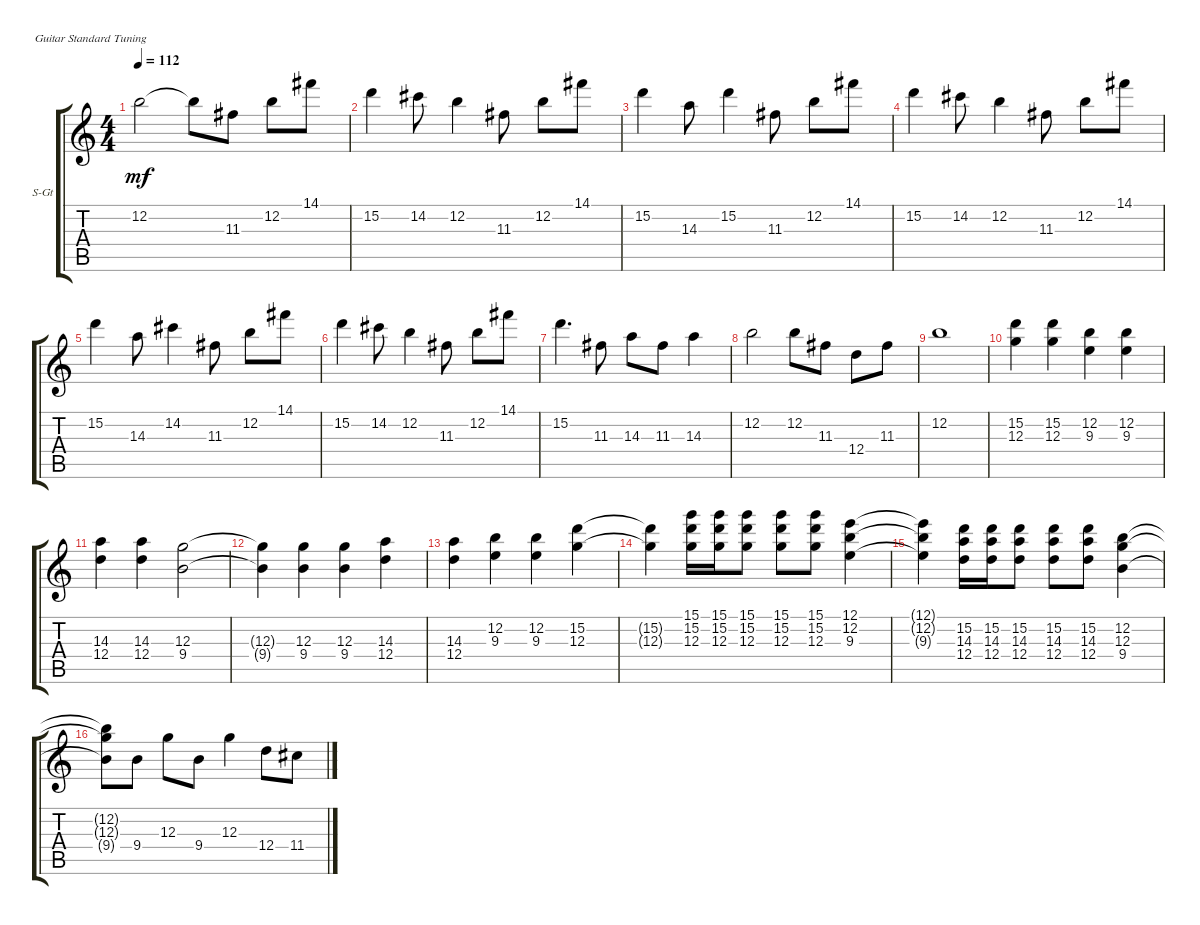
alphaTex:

\defaultSystemsLayout 4
\bracketExtendMode groupsimilarinstruments
\firstSystemTrackNameOrientation horizontal
\otherSystemsTrackNameOrientation horizontal
\track ("Steel Guitar" "S-Gt") {instrument acousticguitarsteel}
\staff {score tabs}
\tuning (E4 B3 G3 D3 A2 E2)
\ts (4 4)
\tempo 112
\clef g2
\ks c
12.2.2{dy mf} 12.2{t}.8 11.3.8 12.2.8 14.1.8 |
15.2.4 14.2.8 12.2.4 11.3.8 12.2.8 14.1.8 |
15.2.4 14.3.8 15.2.4 11.3.8 12.2.8 14.1.8 |
15.2.4 14.2.8 12.2.4 11.3.8 12.2.8 14.1.8 |
15.2.4 14.3.8 14.2.4 11.3.8 12.2.8 14.1.8 |
15.2.4 14.2.8 12.2.4 11.3.8 12.2.8 14.1.8 |
15.2.4{d} 11.3.8 14.3.8 11.3.8 14.3.4 |
12.2.2 12.2.8 11.3.8 12.4.8 11.3.8 |
12.2.1 |
(15.2 12.3).4 (15.2 12.3).4 (12.2 9.3).4 (12.2 9.3).4 |
(14.3 12.4).4 (14.3 12.4).4 (12.3 9.4).2 |
(12.3{t} 9.4{t}).4 (12.3 9.4).4 (12.3 9.4).4 (14.3 12.4).4 |
(14.3 12.4).4 (12.2 9.3).4 (12.2 9.3).4 (15.2 12.3).4 |
(15.2{t} 12.3{t}).4 (15.2 12.3 15.1).16 (15.2 12.3 15.1).16 (15.2 12.3 15.1).8 (15.2 12.3 15.1).8 (15.2 12.3 15.1).8 (12.2 9.3 12.1).4 |
(12.2{t} 9.3{t} 12.1{t}).4 (14.3 12.4 15.2).16 (14.3 12.4 15.2).16 (14.3 12.4 15.2).8 (14.3 12.4 15.2).8 (14.3 12.4 15.2).8 (12.3 9.4 12.2).4 |
(12.3{t} 9.4{t} 12.2{t}).8 9.4.8 12.3.8 9.4.8 12.3.4 12.4.8 11.4.8
